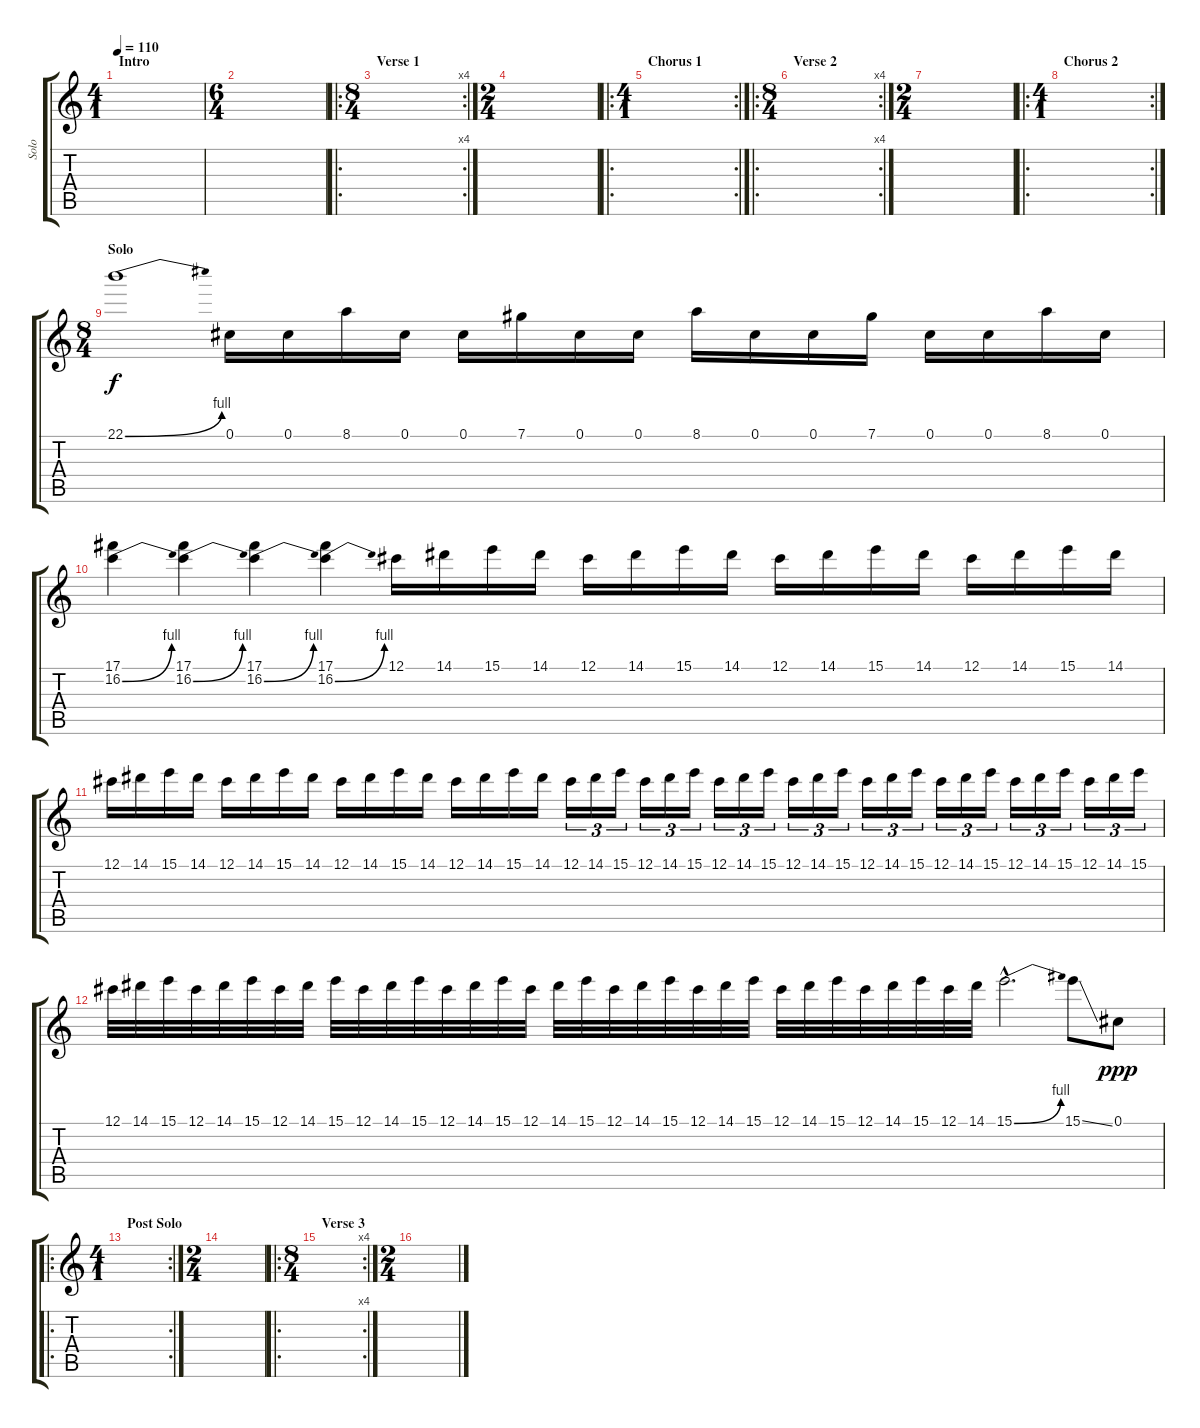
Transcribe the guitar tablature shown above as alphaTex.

\track ("Solo" "Solo") {instrument distortionguitar}
\staff {score tabs}
\tuning (Db4 Ab3 E3 B2 Gb2 Db2) {hide}
\ts (4 1)
\section ("" "Intro")
\tempo 110
\clef g2
\ks c
|
\ts (6 4)
|
\ro
\rc 4
\ts (8 4)
\section ("" "Verse 1")
|
\ts (2 4)
|
\ro
\rc 2
\ts (4 1)
\section ("" "Chorus 1")
|
\ro
\rc 4
\ts (8 4)
\section ("" "Verse 2")
|
\ts (2 4)
|
\ro
\rc 2
\ts (4 1)
\section ("" "Chorus 2")
|
\ts (8 4)
\section ("" "Solo")
22.1{be (bend 0 0 60 4)}.1 0.1.16 0.1.16 8.1.16 0.1.16 0.1.16 7.1.16 0.1.16 0.1.16 8.1.16 0.1.16 0.1.16 7.1.16 0.1.16 0.1.16 8.1.16 0.1.16 |
(17.1 16.2{be (bend 0 0 60 4)}).4 (17.1 16.2{be (bend 0 0 60 4)}).4 (17.1 16.2{be (bend 0 0 60 4)}).4 (17.1 16.2{be (bend 0 0 60 4)}).4 12.1.16 14.1.16 15.1.16 14.1.16 12.1.16 14.1.16 15.1.16 14.1.16 12.1.16 14.1.16 15.1.16 14.1.16 12.1.16 14.1.16 15.1.16 14.1.16 |
12.1.16 14.1.16 15.1.16 14.1.16 12.1.16 14.1.16 15.1.16 14.1.16 12.1.16 14.1.16 15.1.16 14.1.16 12.1.16 14.1.16 15.1.16 14.1.16 12.1.16{tu (3 2)} 14.1.16{tu (3 2)} 15.1.16{tu (3 2)} 12.1.16{tu (3 2)} 14.1.16{tu (3 2)} 15.1.16{tu (3 2)} 12.1.16{tu (3 2)} 14.1.16{tu (3 2)} 15.1.16{tu (3 2)} 12.1.16{tu (3 2)} 14.1.16{tu (3 2)} 15.1.16{tu (3 2)} 12.1.16{tu (3 2)} 14.1.16{tu (3 2)} 15.1.16{tu (3 2)} 12.1.16{tu (3 2)} 14.1.16{tu (3 2)} 15.1.16{tu (3 2)} 12.1.16{tu (3 2)} 14.1.16{tu (3 2)} 15.1.16{tu (3 2)} 12.1.16{tu (3 2)} 14.1.16{tu (3 2)} 15.1.16{tu (3 2)} |
12.1.32 14.1.32 15.1.32 12.1.32 14.1.32 15.1.32 12.1.32 14.1.32 15.1.32 12.1.32 14.1.32 15.1.32 12.1.32 14.1.32 15.1.32 12.1.32 14.1.32 15.1.32 12.1.32 14.1.32 15.1.32 12.1.32 14.1.32 15.1.32 12.1.32 14.1.32 15.1.32 12.1.32 14.1.32 15.1.32 12.1.32 14.1.32 15.1{be (bend 0 0 60 4) hac}.2{d} 15.1{ss}.8 0.1.8{dy ppp} |
\ro
\rc 2
\ts (4 1)
\section ("" "Post Solo")
|
\ts (2 4)
|
\ro
\rc 4
\ts (8 4)
\section ("" "Verse 3")
|
\ts (2 4)
